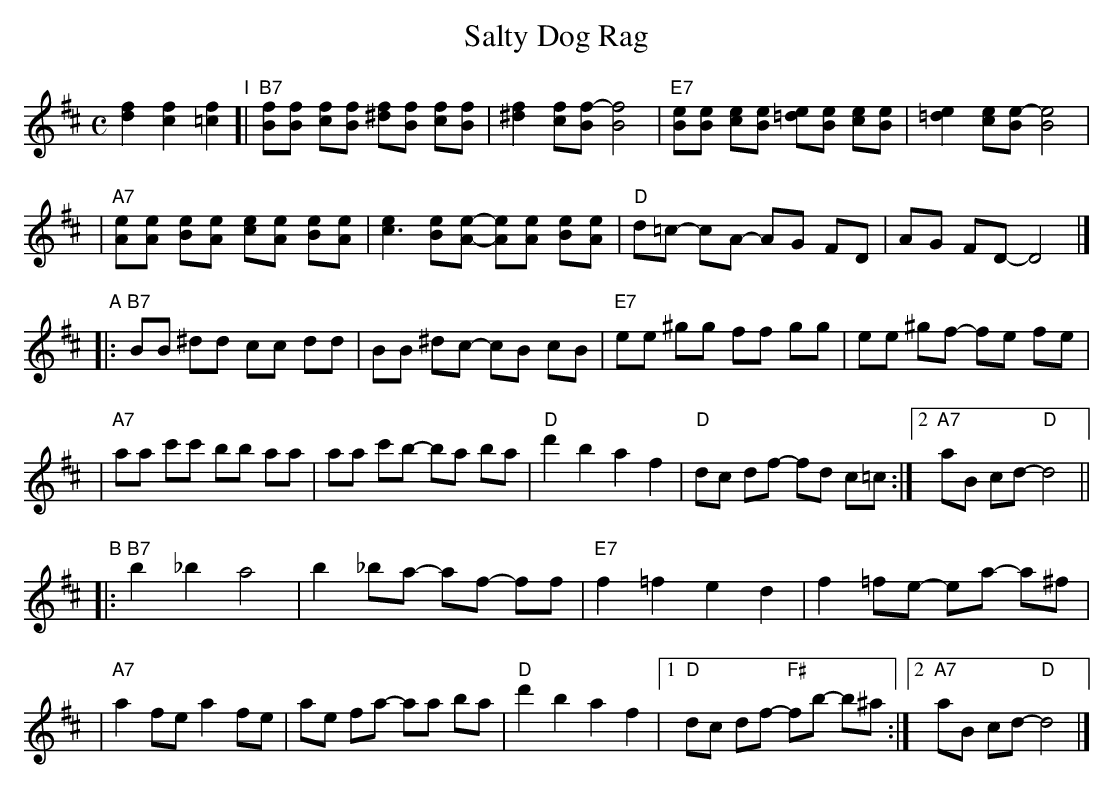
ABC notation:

X:1
T: Salty Dog Rag
M: C
L: 1/8
K: D
[f2d2] [f2c2] [f2=c2] \
"I"\
[| "B7"[fB][fB] [fc][fB] [f^d][fB] [fc][fB] | [f2^d2][fc][f-B] [f4B4] \
|  "E7"[eB][eB] [ec][eB] [e=d][eB] [ec][eB] | [e2=d2][ec][e-B] [e4B4] |
|  "A7"[eA][eA] [eB][eA] [ec][eA] [eB][eA] | [e2c3] [eB][e-A-] [eA][eA] [eB][eA] \
|  "D"d=c- cA- AG FD | AG FD- D4 |]
"A"\
|: "B7"BB ^dd cc dd | BB ^dc- cB cB \
|  "E7"ee ^gg ff gg | ee ^gf- fe fe |
|  "A7"aa c'c' bb aa | aa c'b- ba ba \
|  "D"d'2 b2 a2 f2 | "D"dc df- fd c=c :|2 "A7"aB cd- "D"d4 ||
"B"\
|: "B7"b2 _b2 a4 | b2 _ba- af- ff \
|  "E7"f2 =f2 e2 d2 | f2 =fe- ea- a^f |
|  "A7"a2  fe a2 fe | ae fa- aa ba \
|  "D"d'2 b2 a2 f2 |1 "D"dc df- "F#"fb- b^a :|2 "A7"aB cd- "D"d4 |]
